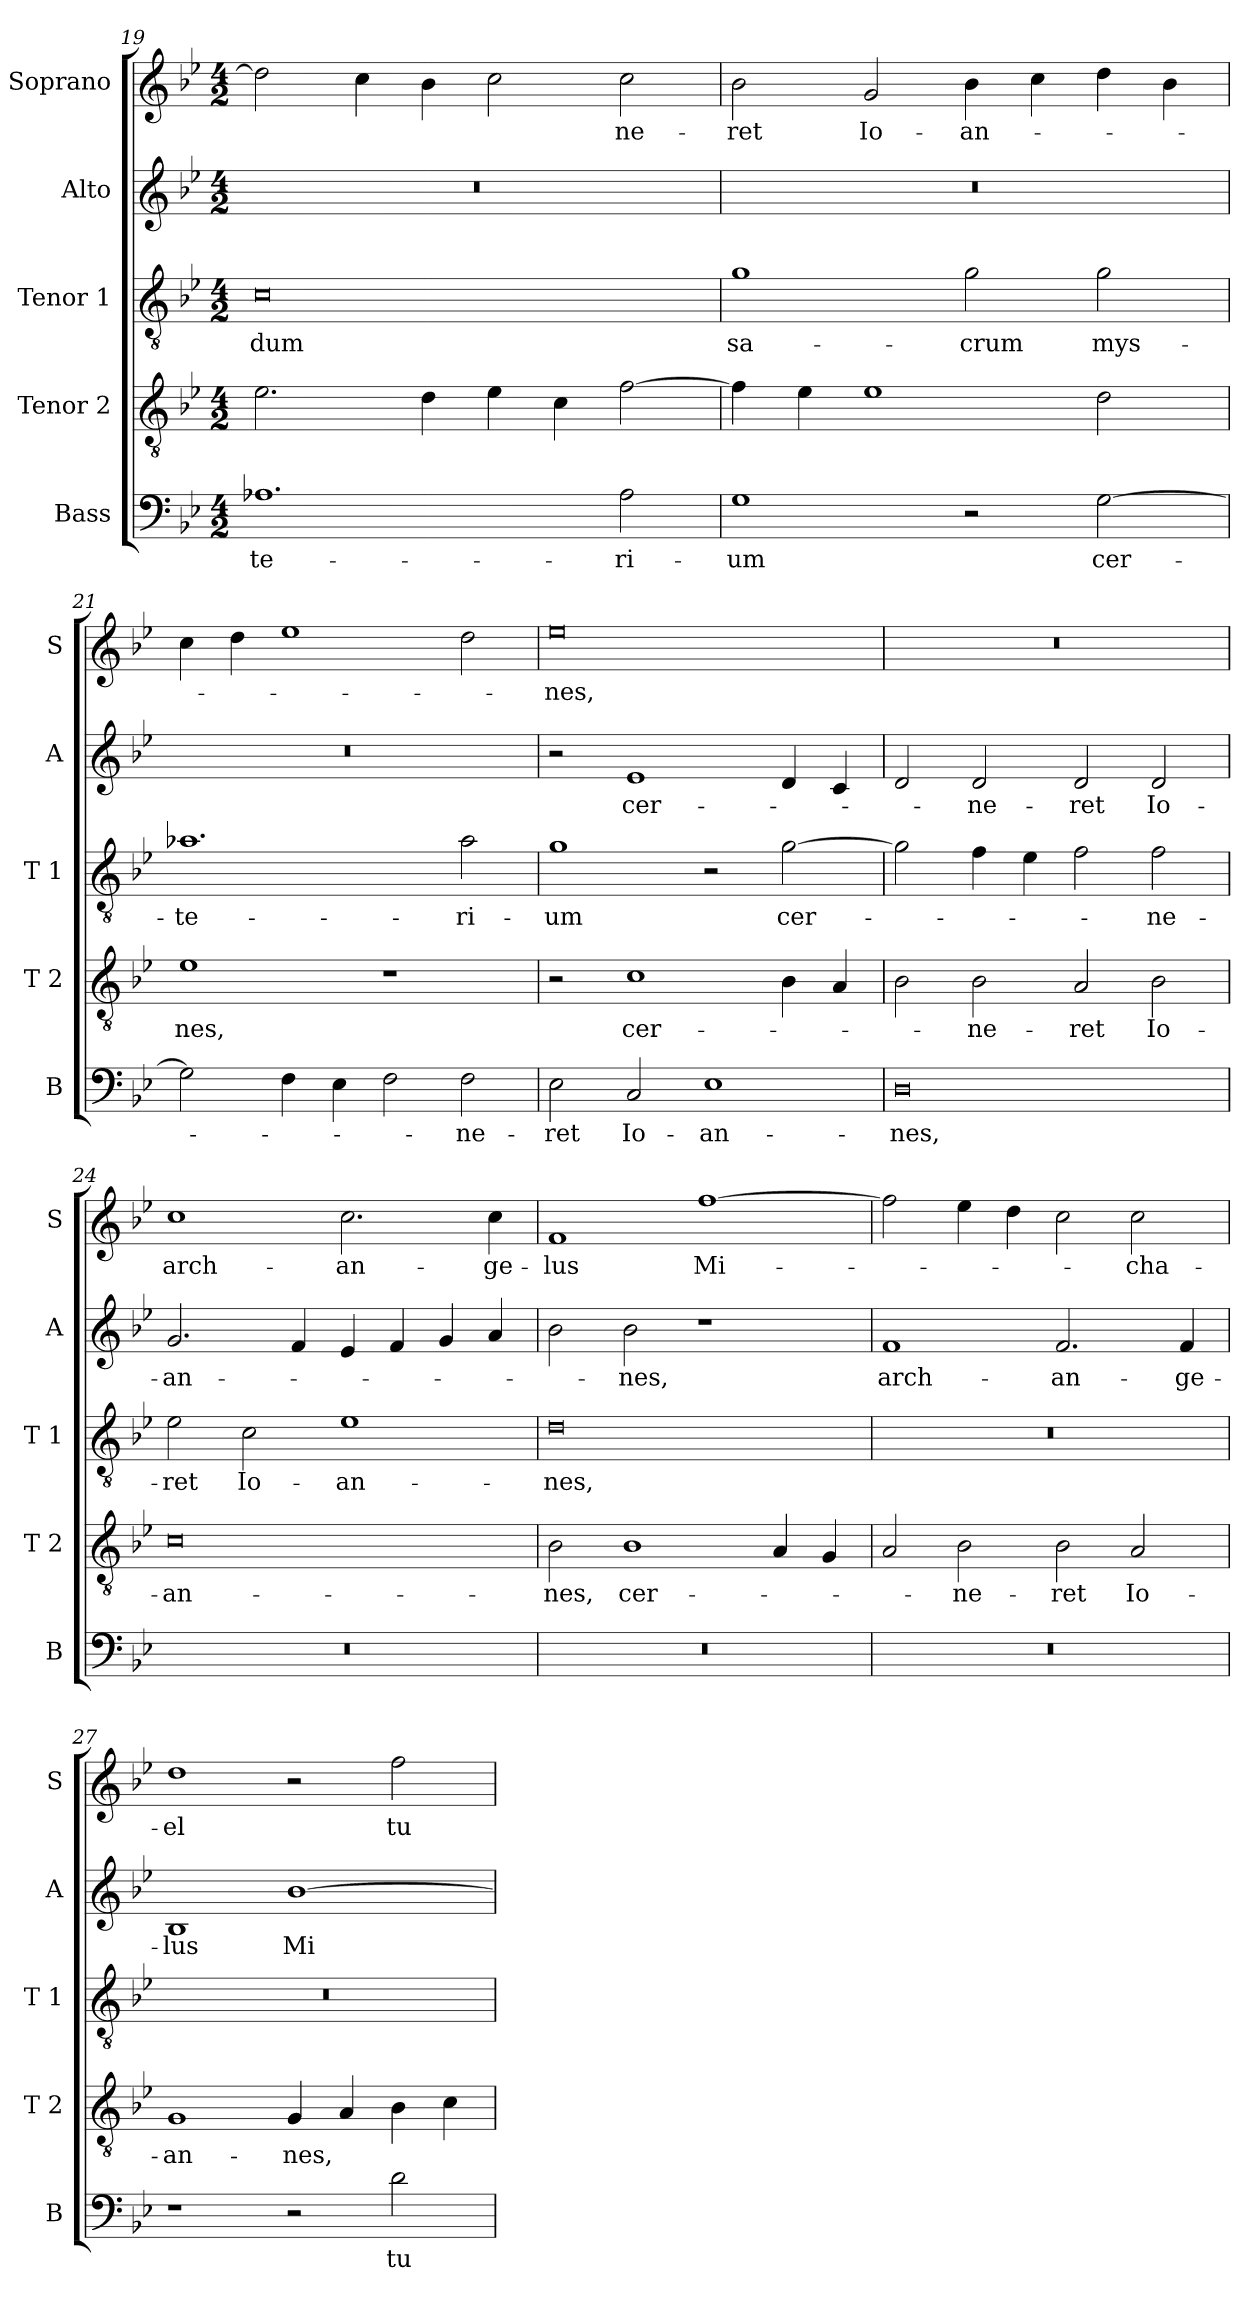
**kern	**text	**kern	**text	**kern	**text	**kern	**text	**kern	**text
*part5	*part5	*part4	*part4	*part3	*part3	*part2	*part2	*part1	*part1
*staff5	*staff5	*staff4	*staff4	*staff3	*staff3	*staff2	*staff2	*staff1	*staff1
*I"Bass	*	*I"Tenor 2	*	*I"Tenor 1	*	*I"Alto	*	*I"Soprano	*
*I'B	*	*I'T 2	*	*I'T 1	*	*I'A	*	*I'S	*
!!LO:LB:g=z
*clefF4	*	*clefGv2	*	*clefGv2	*	*clefG2	*	*clefG2	*
*k[b-e-]	*	*k[b-e-]	*	*k[b-e-]	*	*k[b-e-]	*	*k[b-e-]	*
*B-:	*	*B-:	*	*B-:	*	*B-:	*	*B-:	*
*M4/2	*	*M4/2	*	*M4/2	*	*M4/2	*	*M4/2	*
=19	=19	=19	=19	=19	=19	=19	=19	=19	=19
!	!LO:LY:b	!	!	!	!LO:LY:b	!	!	!	!
1.A-X	-te-	2.e-\	.	0c	dum	0r	.	2dd\]	.
.	.	.	.	.	.	.	.	4cc\	.
.	.	4d\	.	.	.	.	.	4b-\	.
.	.	4e-\	.	.	.	.	.	2cc\	.
.	.	4c\	.	.	.	.	.	.	.
!	!LO:LY:b	!	!	!	!	!	!	!	!LO:LY:b
2A-\	-ri-	[2f\	.	.	.	.	.	2cc\	-ne-
=20	=20	=20	=20	=20	=20	=20	=20	=20	=20
!	!LO:LY:b	!	!	!	!LO:LY:b	!	!	!	!LO:LY:b
1G	-um	4f\]	.	1g	sa-	0r	.	2b-\	-ret
.	.	4e-\	.	.	.	.	.	.	.
!	!	!	!	!	!	!	!	!	!LO:LY:b
.	.	1e-	.	.	.	.	.	2g/	Io-
!	!	!	!	!	!LO:LY:b	!	!	!	!LO:LY:b
2r	.	.	.	2g\	-crum	.	.	4b-\	-an-
.	.	.	.	.	.	.	.	4cc\	.
!	!LO:LY:b	!	!	!	!LO:LY:b	!	!	!	!
[2G\	cer-	2d\	.	2g\	mys-	.	.	4dd\	.
.	.	.	.	.	.	.	.	4b-\	.
=21	=21	=21	=21	=21	=21	=21	=21	=21	=21
!	!	!	!LO:LY:b	!	!LO:LY:b	!	!	!	!
2G\]	.	1e-	-nes,	1.a-X	-te-	0r	.	4cc\	.
.	.	.	.	.	.	.	.	4dd\	.
4F\	.	.	.	.	.	.	.	1ee-	.
4E-\	.	.	.	.	.	.	.	.	.
2F\	.	1r	.	.	.	.	.	.	.
!	!LO:LY:b	!	!	!	!LO:LY:b	!	!	!	!
2F\	-ne-	.	.	2a-\	-ri-	.	.	2dd\	.
=22	=22	=22	=22	=22	=22	=22	=22	=22	=22
!	!LO:LY:b	!	!	!	!LO:LY:b	!	!	!	!LO:LY:b
2E-\	-ret	2r	.	1g	-um	2r	.	0ee-	-nes,
!	!LO:LY:b	!	!LO:LY:b	!	!	!	!LO:LY:b	!	!
2C/	Io-	1c	cer-	.	.	1e-	cer-	.	.
!	!LO:LY:b	!	!	!	!	!	!	!	!
1E-	-an-	.	.	2r	.	.	.	.	.
!	!	!	!	!	!LO:LY:b	!	!	!	!
.	.	4B-\	.	[2g\	cer-	4d/	.	.	.
.	.	4A/	.	.	.	4c/	.	.	.
=23	=23	=23	=23	=23	=23	=23	=23	=23	=23
!	!LO:LY:b	!	!	!	!	!	!	!	!
0D	-nes,	2B-\	.	2g\]	.	2d/	.	0r	.
!	!	!	!LO:LY:b	!	!	!	!LO:LY:b	!	!
.	.	2B-\	-ne-	4f\	.	2d/	-ne-	.	.
.	.	.	.	4e-\	.	.	.	.	.
!	!	!	!LO:LY:b	!	!	!	!LO:LY:b	!	!
.	.	2A/	-ret	2f\	.	2d/	-ret	.	.
!	!	!	!LO:LY:b	!	!LO:LY:b	!	!LO:LY:b	!	!
.	.	2B-\	Io-	2f\	-ne-	2d/	Io-	.	.
=24	=24	=24	=24	=24	=24	=24	=24	=24	=24
!	!	!	!LO:LY:b	!	!LO:LY:b	!	!LO:LY:b	!	!LO:LY:b
0r	.	0c	-an-	2e-\	-ret	2.g/	-an-	1cc	arch-
!	!	!	!	!	!LO:LY:b	!	!	!	!
.	.	.	.	2c\	Io-	.	.	.	.
.	.	.	.	.	.	4f/	.	.	.
!	!	!	!	!	!LO:LY:b	!	!	!	!LO:LY:b
.	.	.	.	1e-	-an-	4e-/	.	2.cc\	-an-
.	.	.	.	.	.	4f/	.	.	.
.	.	.	.	.	.	4g/	.	.	.
!	!	!	!	!	!	!	!	!	!LO:LY:b
.	.	.	.	.	.	4a/	.	4cc\	-ge-
!!LO:LB:g=z
=25	=25	=25	=25	=25	=25	=25	=25	=25	=25
!	!	!	!LO:LY:b	!	!LO:LY:b	!	!	!	!LO:LY:b
0r	.	2B-\	-nes,	0d	-nes,	2b-\	.	1f	-lus
!	!	!	!LO:LY:b	!	!	!	!LO:LY:b	!	!
.	.	1B-	cer-	.	.	2b-\	-nes,	.	.
!	!	!	!	!	!	!	!	!	!LO:LY:b
.	.	.	.	.	.	1r	.	[1ff	Mi-
.	.	4A/	.	.	.	.	.	.	.
.	.	4G/	.	.	.	.	.	.	.
=26	=26	=26	=26	=26	=26	=26	=26	=26	=26
!	!	!	!	!	!	!	!LO:LY:b	!	!
0r	.	2A/	.	0r	.	1f	arch-	2ff\]	.
!	!	!	!LO:LY:b	!	!	!	!	!	!
.	.	2B-\	-ne-	.	.	.	.	4ee-\	.
.	.	.	.	.	.	.	.	4dd\	.
!	!	!	!LO:LY:b	!	!	!	!LO:LY:b	!	!
.	.	2B-\	-ret	.	.	2.f/	-an-	2cc\	.
!	!	!	!LO:LY:b	!	!	!	!	!	!LO:LY:b
.	.	2A/	Io-	.	.	.	.	2cc\	-cha-
!	!	!	!	!	!	!	!LO:LY:b	!	!
.	.	.	.	.	.	4f/	-ge-	.	.
=27	=27	=27	=27	=27	=27	=27	=27	=27	=27
!	!	!	!LO:LY:b	!	!	!	!LO:LY:b	!	!LO:LY:b
1r	.	1G	-an-	0r	.	1B-	-lus	1dd	-el
!	!	!	!LO:LY:b	!	!	!	!LO:LY:b	!	!
2r	.	4G/	-nes,	.	.	[1b-	Mi-	2r	.
.	.	4A/	.	.	.	.	.	.	.
!	!LO:LY:b	!	!	!	!	!	!	!	!LO:LY:b
2d\	tu-	4B-\	.	.	.	.	.	2ff\	tu-
.	.	4c\	.	.	.	.	.	.	.
=	=	=	=	=	=	=	=	=	=
*-	*-	*-	*-	*-	*-	*-	*-	*-	*-
